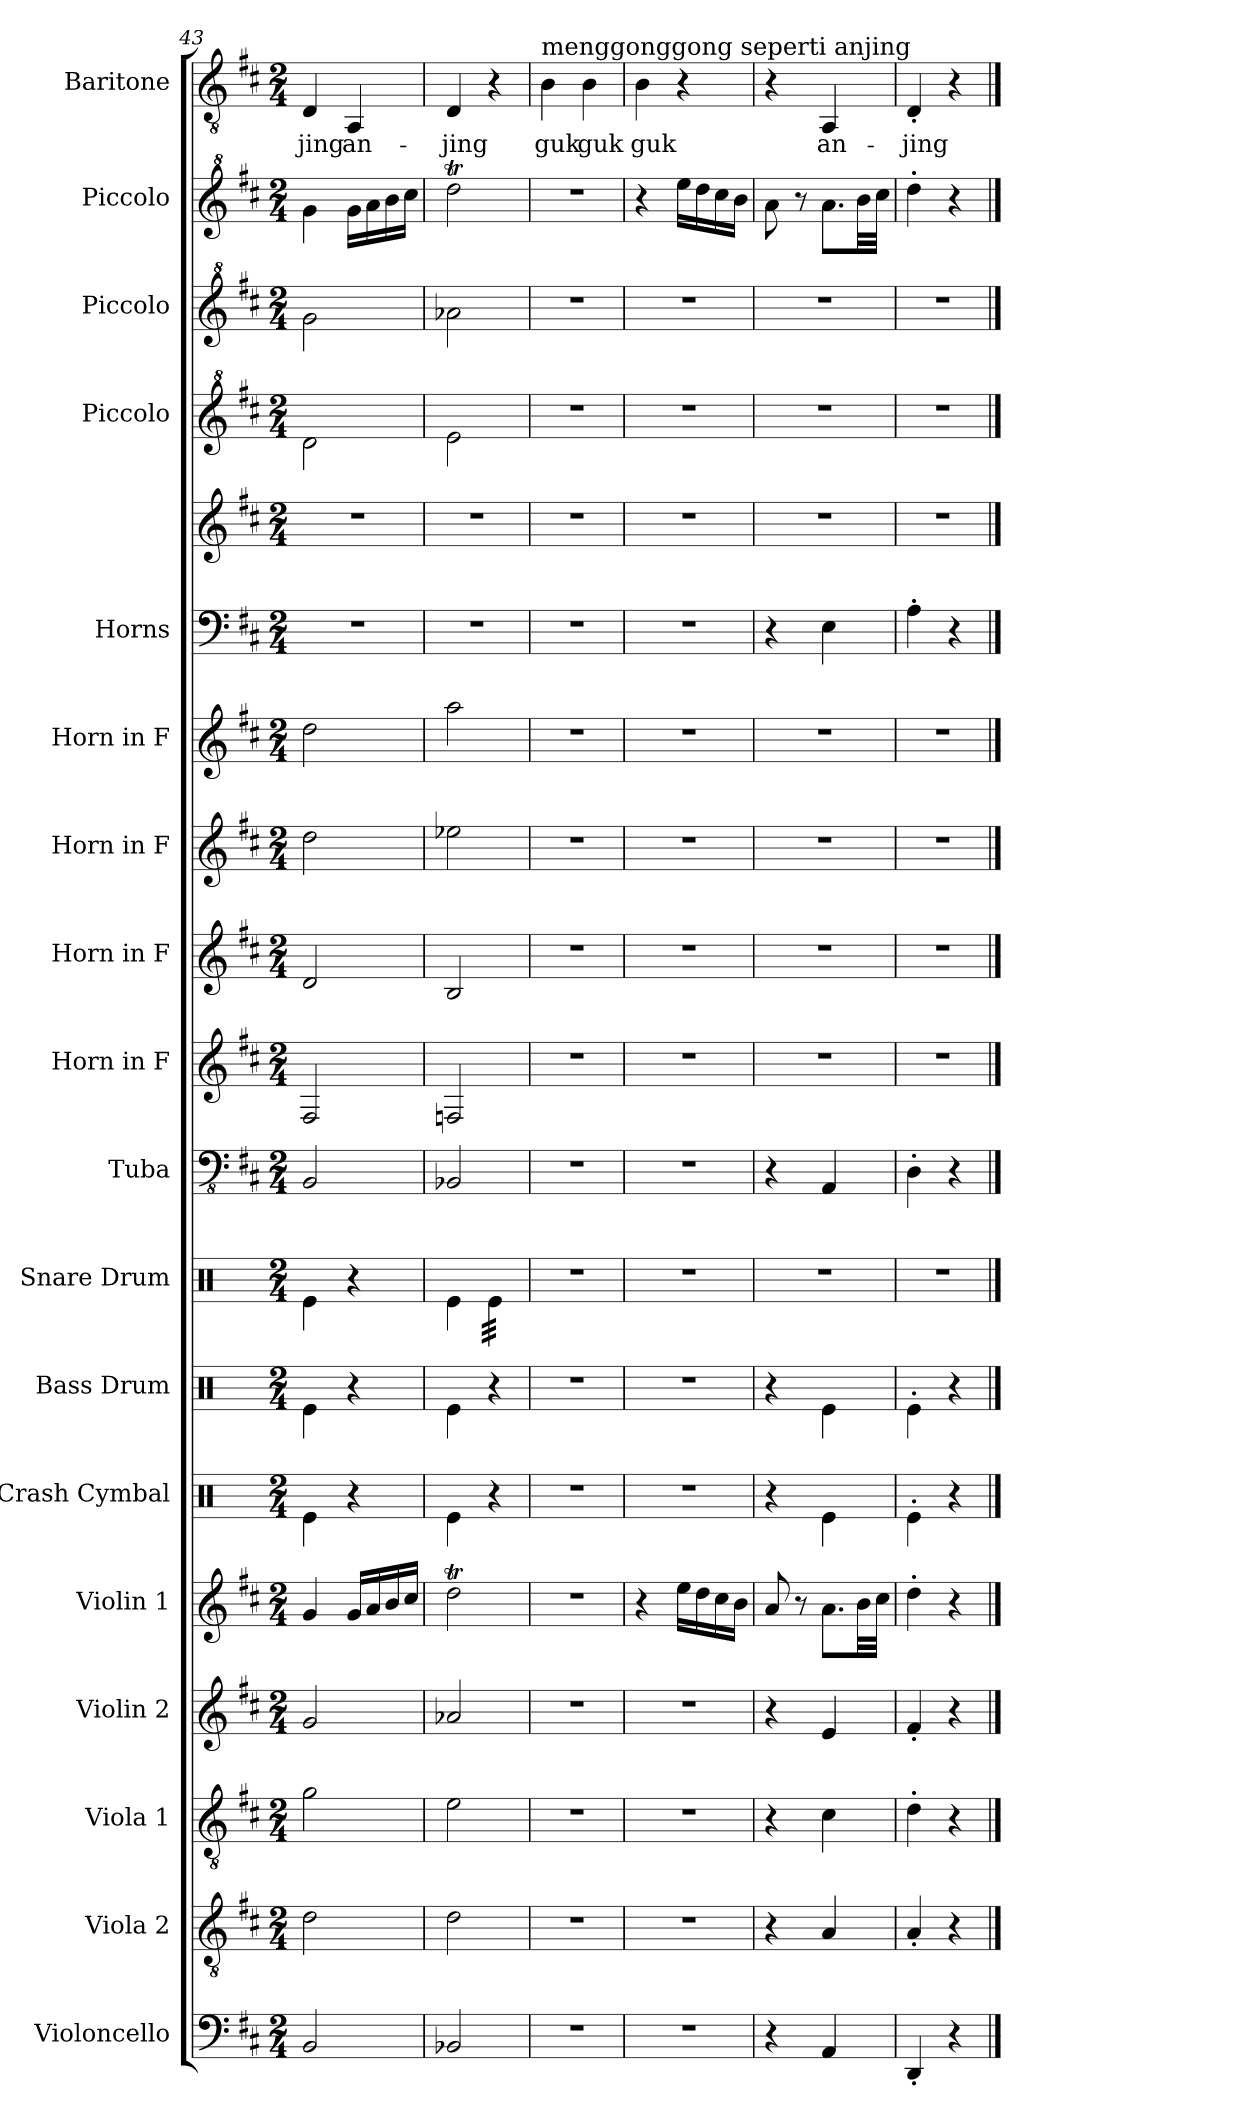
**kern	**kern	**kern	**kern	**kern	**kern	**kern	**kern	**kern	**kern	**kern	**kern	**kern	**kern	**kern	**kern	**kern	**kern	**kern	**text
*part18	*part17	*part16	*part15	*part14	*part13	*part12	*part11	*part10	*part9	*part8	*part7	*part6	*part5	*part5	*part4	*part3	*part2	*part1	*part1
*staff19	*staff18	*staff17	*staff16	*staff15	*staff14	*staff13	*staff12	*staff11	*staff10	*staff9	*staff8	*staff7	*staff6	*staff5	*staff4	*staff3	*staff2	*staff1	*staff1
*I"Violoncello	*I"Viola 2	*I"Viola 1	*I"Violin 2	*I"Violin 1	*I"Crash Cymbal	*I"Bass Drum	*I"Snare Drum	*I"Tuba	*I"Horn in F	*I"Horn in F	*I"Horn in F	*I"Horn in F	*I"Horns	*	*I"Piccolo	*I"Piccolo	*I"Piccolo	*I"Baritone	*
*I'Vlc.	*I'Vla. 2	*I'Vla. 1	*I'Vln. 2	*I'Vln. 1	*I'Cr. Cym.	*I'B. Dr.	*I'Sn. Dr.	*I'Tu.	*	*	*	*	*I'Hn.	*	*I'Picc.	*I'Picc.	*I'Picc.	*I'Bar.	*
*clefF4	*clefGv2	*clefGv2	*clefG2	*clefG2	*clefX	*clefX	*clefX	*clefFv4	*clefG2	*clefG2	*clefG2	*clefG2	*clefF4	*clefG2	*clefG^2	*clefG^2	*clefG^2	*clefGv2	*
*	*	*	*	*	*	*	*	*	*ITrd4c7	*ITrd4c7	*ITrd4c7	*ITrd4c7	*ITrd4c7	*ITrd4c7	*ITrd-7c-12	*ITrd-7c-12	*ITrd-7c-12	*	*
*k[f#c#]	*k[f#c#]	*k[f#c#]	*k[f#c#]	*k[f#c#]	*k[]	*k[]	*k[]	*k[f#c#]	*k[f#]	*k[f#]	*k[f#]	*k[f#]	*k[f#]	*k[f#]	*k[f#c#]	*k[f#c#]	*k[f#c#]	*k[f#c#]	*
*M2/4	*M2/4	*M2/4	*M2/4	*M2/4	*M2/4	*M2/4	*M2/4	*M2/4	*M2/4	*M2/4	*M2/4	*M2/4	*M2/4	*M2/4	*M2/4	*M2/4	*M2/4	*M2/4	*
=43	=43	=43	=43	=43	=43	=43	=43	=43	=43	=43	=43	=43	=43	=43	=43	=43	=43	=43	=43
2BB/	2d\	2g\	2g/	4g/	4Re\	4Re\	4Re\	2BBB/	2BB/	2G/	2g\	2g\	2r	2r	2ddd\	2ggg\	4ggg\	4D/	-jing
.	.	.	.	16g/LL	4r	4r	4r	.	.	.	.	.	.	.	.	.	16ggg\LL	4AA/	an-
.	.	.	.	16a/	.	.	.	.	.	.	.	.	.	.	.	.	16aaa\	.	.
.	.	.	.	16b/	.	.	.	.	.	.	.	.	.	.	.	.	16bbb\	.	.
.	.	.	.	16cc#/JJ	.	.	.	.	.	.	.	.	.	.	.	.	16cccc#\JJ	.	.
=44	=44	=44	=44	=44	=44	=44	=44	=44	=44	=44	=44	=44	=44	=44	=44	=44	=44	=44	=44
2BB-X/	2d\	2e\	2a-X/	2ddT\	4Re\	4Re\	4Re\	2BBB-X/	2BB-X/	2E/	2a-X\	2dd\	2r	2r	2eee\	2aaa-X\	2ddddT\	4D/	-jing
*	*	*	*	*	*	*	*tremolo	*	*	*	*	*	*	*	*	*	*	*	*
.	.	.	.	.	4r	4r	32Re\LLL	.	.	.	.	.	.	.	.	.	.	4r	.
.	.	.	.	.	.	.	32Re\	.	.	.	.	.	.	.	.	.	.	.	.
.	.	.	.	.	.	.	32Re\	.	.	.	.	.	.	.	.	.	.	.	.
.	.	.	.	.	.	.	32Re\	.	.	.	.	.	.	.	.	.	.	.	.
.	.	.	.	.	.	.	32Re\	.	.	.	.	.	.	.	.	.	.	.	.
.	.	.	.	.	.	.	32Re\	.	.	.	.	.	.	.	.	.	.	.	.
.	.	.	.	.	.	.	32Re\	.	.	.	.	.	.	.	.	.	.	.	.
.	.	.	.	.	.	.	32Re\JJJ	.	.	.	.	.	.	.	.	.	.	.	.
*	*	*	*	*	*	*	*Xtremolo	*	*	*	*	*	*	*	*	*	*	*	*
=45	=45	=45	=45	=45	=45	=45	=45	=45	=45	=45	=45	=45	=45	=45	=45	=45	=45	=45	=45
!	!	!	!	!	!	!	!	!	!	!	!	!	!	!	!	!	!	!LO:TX:a:t=menggonggong seperti anjing	!
2r	2r	2r	2r	2r	2r	2r	2r	2r	2r	2r	2r	2r	2r	2r	2r	2r	2r	4B\	guk
.	.	.	.	.	.	.	.	.	.	.	.	.	.	.	.	.	.	4B\	guk
=46	=46	=46	=46	=46	=46	=46	=46	=46	=46	=46	=46	=46	=46	=46	=46	=46	=46	=46	=46
2r	2r	2r	2r	4r	2r	2r	2r	2r	2r	2r	2r	2r	2r	2r	2r	2r	4r	4B\	guk
.	.	.	.	16ee\LL	.	.	.	.	.	.	.	.	.	.	.	.	16eeee\LL	4r	.
.	.	.	.	16dd\	.	.	.	.	.	.	.	.	.	.	.	.	16dddd\	.	.
.	.	.	.	16cc#\	.	.	.	.	.	.	.	.	.	.	.	.	16cccc#\	.	.
.	.	.	.	16b\JJ	.	.	.	.	.	.	.	.	.	.	.	.	16bbb\JJ	.	.
=47	=47	=47	=47	=47	=47	=47	=47	=47	=47	=47	=47	=47	=47	=47	=47	=47	=47	=47	=47
4r	4r	4r	4r	8a/	4r	4r	2r	4r	2r	2r	2r	2r	4r	2r	2r	2r	8aaa\	4r	.
.	.	.	.	8r	.	.	.	.	.	.	.	.	.	.	.	.	8r	.	.
4AA/	4A/	4c#\	4e/	8.a\L	4Re\	4Re\	.	4AAA/	.	.	.	.	4AA\	.	.	.	8.aaa\L	4AA/	an-
.	.	.	.	32b\LL	.	.	.	.	.	.	.	.	.	.	.	.	32bbb\LL	.	.
.	.	.	.	32cc#\JJJ	.	.	.	.	.	.	.	.	.	.	.	.	32cccc#\JJJ	.	.
=48	=48	=48	=48	=48	=48	=48	=48	=48	=48	=48	=48	=48	=48	=48	=48	=48	=48	=48	=48
4DD'/	4A'/	4d'\	4f#'/	4dd'\	4Re'\	4Re'\	2r	4DD'\	2r	2r	2r	2r	4D'\	2r	2r	2r	4dddd'\	4D'/	-jing
4r	4r	4r	4r	4r	4r	4r	.	4r	.	.	.	.	4r	.	.	.	4r	4r	.
==	==	==	==	==	==	==	==	==	==	==	==	==	==	==	==	==	==	==	==
*-	*-	*-	*-	*-	*-	*-	*-	*-	*-	*-	*-	*-	*-	*-	*-	*-	*-	*-	*-
